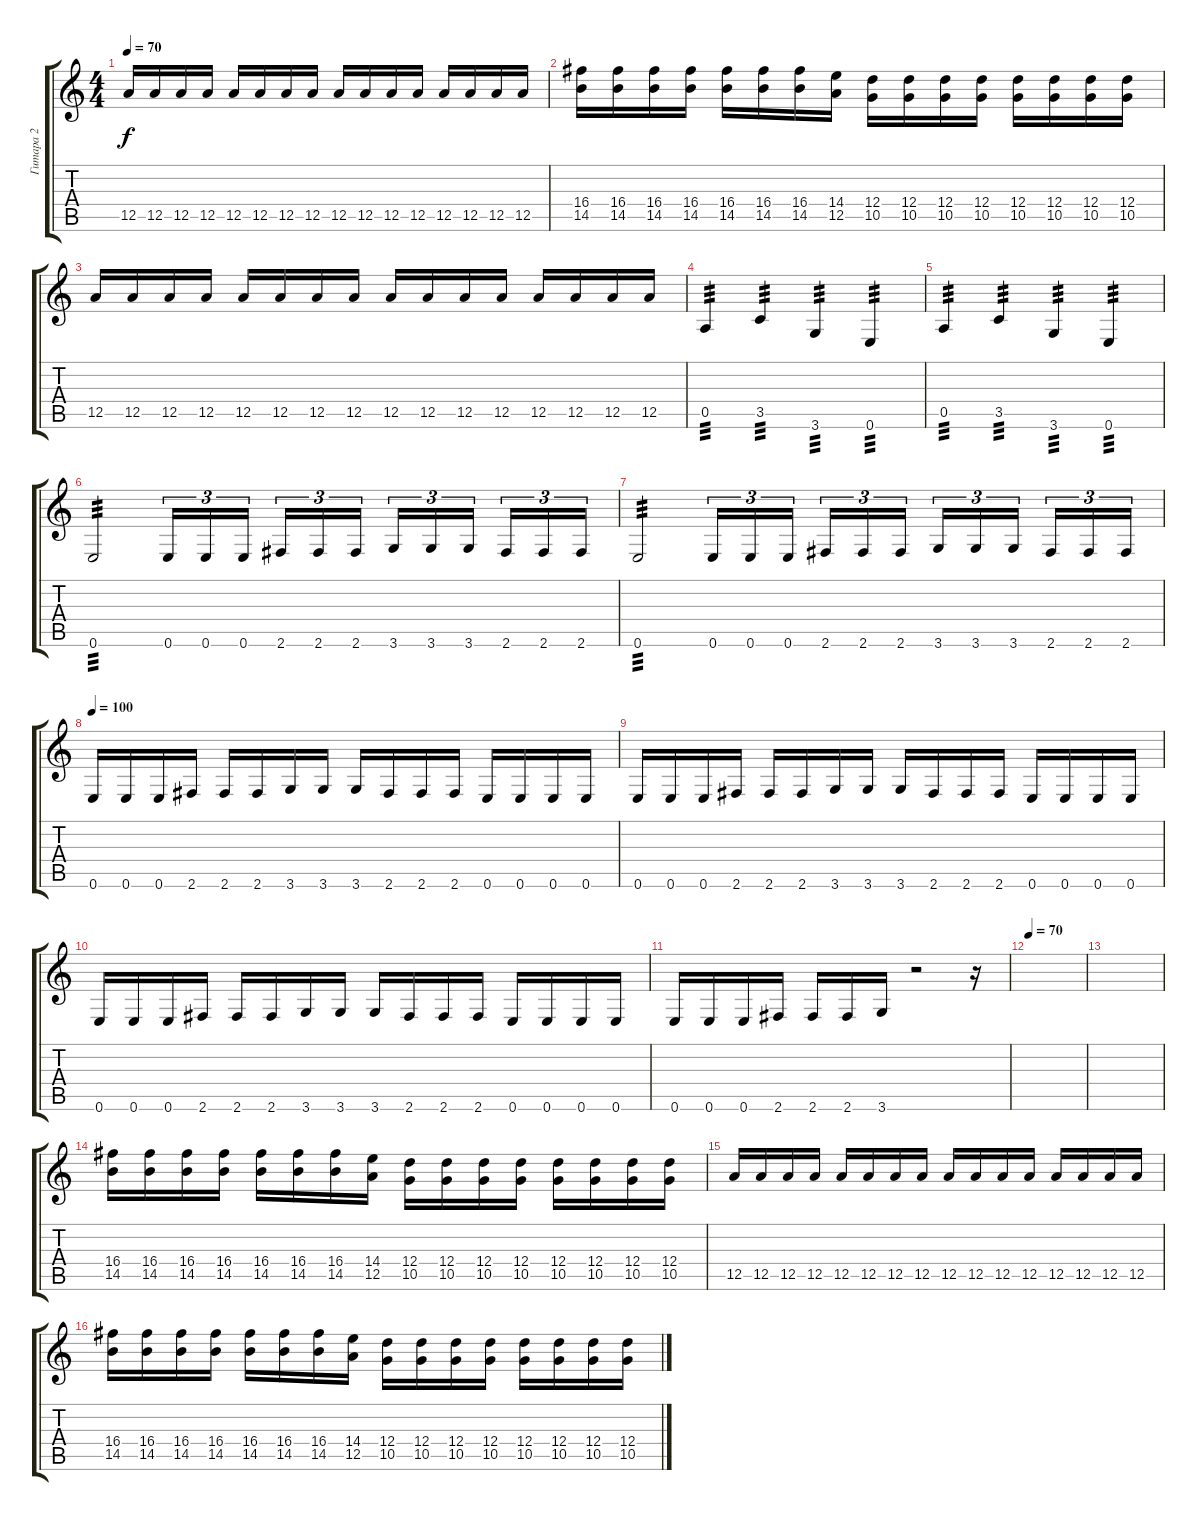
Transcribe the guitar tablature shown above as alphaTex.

\track ("Гитара 2" "Гитара 2") {instrument overdrivenguitar}
\staff {score tabs}
\tuning (E4 B3 G3 D3 A2 E2) {hide}
\ts (4 4)
\tempo 70
\clef g2
\ks c
12.5.16{dy f} 12.5.16 12.5.16 12.5.16 12.5.16 12.5.16 12.5.16 12.5.16 12.5.16 12.5.16 12.5.16 12.5.16 12.5.16 12.5.16 12.5.16 12.5.16 |
(16.4 14.5).16 (16.4 14.5).16 (16.4 14.5).16 (16.4 14.5).16 (16.4 14.5).16 (16.4 14.5).16 (16.4 14.5).16 (14.4 12.5).16 (12.4 10.5).16 (12.4 10.5).16 (12.4 10.5).16 (12.4 10.5).16 (12.4 10.5).16 (12.4 10.5).16 (12.4 10.5).16 (12.4 10.5).16 |
12.5.16 12.5.16 12.5.16 12.5.16 12.5.16 12.5.16 12.5.16 12.5.16 12.5.16 12.5.16 12.5.16 12.5.16 12.5.16 12.5.16 12.5.16 12.5.16 |
0.5.4{tp 3} 3.5.4{tp 3} 3.6.4{tp 3} 0.6.4{tp 3} |
0.5.4{tp 3} 3.5.4{tp 3} 3.6.4{tp 3} 0.6.4{tp 3} |
0.6.2{tp 3} 0.6.16{tu (3 2)} 0.6.16{tu (3 2)} 0.6.16{tu (3 2) beam splitsecondary} 2.6.16{tu (3 2)} 2.6.16{tu (3 2)} 2.6.16{tu (3 2)} 3.6.16{tu (3 2)} 3.6.16{tu (3 2)} 3.6.16{tu (3 2) beam splitsecondary} 2.6.16{tu (3 2)} 2.6.16{tu (3 2)} 2.6.16{tu (3 2)} |
0.6.2{tp 3} 0.6.16{tu (3 2)} 0.6.16{tu (3 2)} 0.6.16{tu (3 2) beam splitsecondary} 2.6.16{tu (3 2)} 2.6.16{tu (3 2)} 2.6.16{tu (3 2)} 3.6.16{tu (3 2)} 3.6.16{tu (3 2)} 3.6.16{tu (3 2) beam splitsecondary} 2.6.16{tu (3 2)} 2.6.16{tu (3 2)} 2.6.16{tu (3 2)} |
\tempo 100
0.6.16 0.6.16 0.6.16 2.6.16 2.6.16 2.6.16 3.6.16 3.6.16 3.6.16 2.6.16 2.6.16 2.6.16 0.6.16 0.6.16 0.6.16 0.6.16 |
0.6.16 0.6.16 0.6.16 2.6.16 2.6.16 2.6.16 3.6.16 3.6.16 3.6.16 2.6.16 2.6.16 2.6.16 0.6.16 0.6.16 0.6.16 0.6.16 |
0.6.16 0.6.16 0.6.16 2.6.16 2.6.16 2.6.16 3.6.16 3.6.16 3.6.16 2.6.16 2.6.16 2.6.16 0.6.16 0.6.16 0.6.16 0.6.16 |
0.6.16 0.6.16 0.6.16 2.6.16 2.6.16 2.6.16 3.6.16 r.2 r.16 |
\tempo 70
|
|
(16.4 14.5).16 (16.4 14.5).16 (16.4 14.5).16 (16.4 14.5).16 (16.4 14.5).16 (16.4 14.5).16 (16.4 14.5).16 (14.4 12.5).16 (12.4 10.5).16 (12.4 10.5).16 (12.4 10.5).16 (12.4 10.5).16 (12.4 10.5).16 (12.4 10.5).16 (12.4 10.5).16 (12.4 10.5).16 |
12.5.16 12.5.16 12.5.16 12.5.16 12.5.16 12.5.16 12.5.16 12.5.16 12.5.16 12.5.16 12.5.16 12.5.16 12.5.16 12.5.16 12.5.16 12.5.16 |
(16.4 14.5).16 (16.4 14.5).16 (16.4 14.5).16 (16.4 14.5).16 (16.4 14.5).16 (16.4 14.5).16 (16.4 14.5).16 (14.4 12.5).16 (12.4 10.5).16 (12.4 10.5).16 (12.4 10.5).16 (12.4 10.5).16 (12.4 10.5).16 (12.4 10.5).16 (12.4 10.5).16 (12.4 10.5).16
